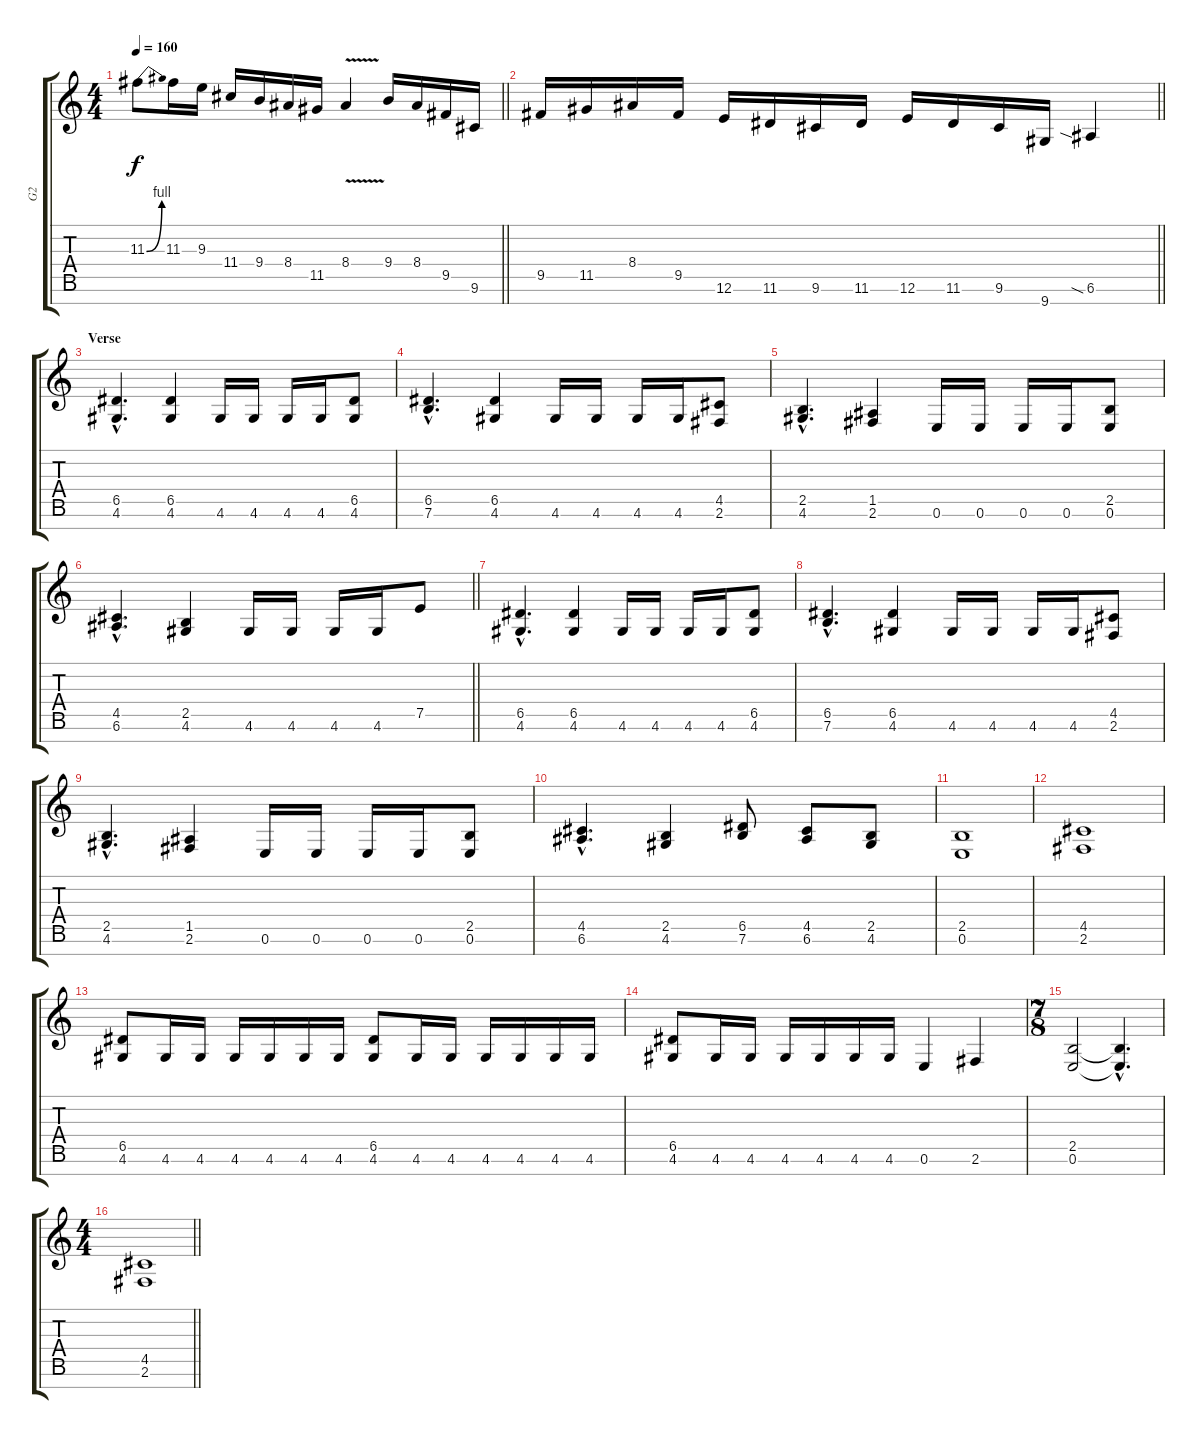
\track ("G2" "G2") {instrument distortionguitar}
\staff {score tabs}
\tuning (E4 B3 G3 D3 A2 E2 B1) {hide}
\ts (4 4)
\tempo 160
\clef g2
\barLineRight lightlight
\ks c
11.3{be (bend 0 0 60 4)}.8{dy f} 11.3.16 9.3.16 11.4.16 9.4.16 8.4.16 11.5.16 8.4{v}.4 9.4.16 8.4.16 9.5.16 9.6.16 |
\barLineRight lightlight
9.5.16 11.5.16 8.4.16 9.5.16 12.6.16 11.6.16 9.6.16 11.6.16 12.6.16 11.6.16 9.6.16 9.7.16 6.6{sia}.4 |
\section ("" "Verse")
(6.5{hac} 4.6{hac}).4{d} (6.5 4.6).4 4.6.16 4.6.16 4.6.16 4.6.16 (6.5 4.6).8 |
(6.5{hac} 7.6{hac}).4{d} (6.5 4.6).4 4.6.16 4.6.16 4.6.16 4.6.16 (4.5 2.6).8 |
(2.5{hac} 4.6{hac}).4{d} (1.5 2.6).4 0.6.16 0.6.16 0.6.16 0.6.16 (2.5 0.6).8 |
\barLineRight lightlight
(4.5{hac} 6.6{hac}).4{d} (2.5 4.6).4 4.6.16 4.6.16 4.6.16 4.6.16 7.5.8 |
(6.5{hac} 4.6{hac}).4{d} (6.5 4.6).4 4.6.16 4.6.16 4.6.16 4.6.16 (6.5 4.6).8 |
(6.5{hac} 7.6{hac}).4{d} (6.5 4.6).4 4.6.16 4.6.16 4.6.16 4.6.16 (4.5 2.6).8 |
(2.5{hac} 4.6{hac}).4{d} (1.5 2.6).4 0.6.16 0.6.16 0.6.16 0.6.16 (2.5 0.6).8 |
(4.5{hac} 6.6{hac}).4{d} (2.5 4.6).4 (6.5 7.6).8 (4.5 6.6).8 (2.5 4.6).8 |
(2.5 0.6).1 |
(4.5 2.6).1 |
(6.5 4.6).8 4.6.16 4.6.16 4.6.16 4.6.16 4.6.16 4.6.16 (6.5 4.6).8 4.6.16 4.6.16 4.6.16 4.6.16 4.6.16 4.6.16 |
(6.5 4.6).8 4.6.16 4.6.16 4.6.16 4.6.16 4.6.16 4.6.16 0.6.4 2.6.4 |
\ts (7 8)
(2.5 0.6).2 (2.5{hac t} 0.6{hac t}).4{d} |
\ts (4 4)
\barLineRight lightlight
(4.5 2.6).1
